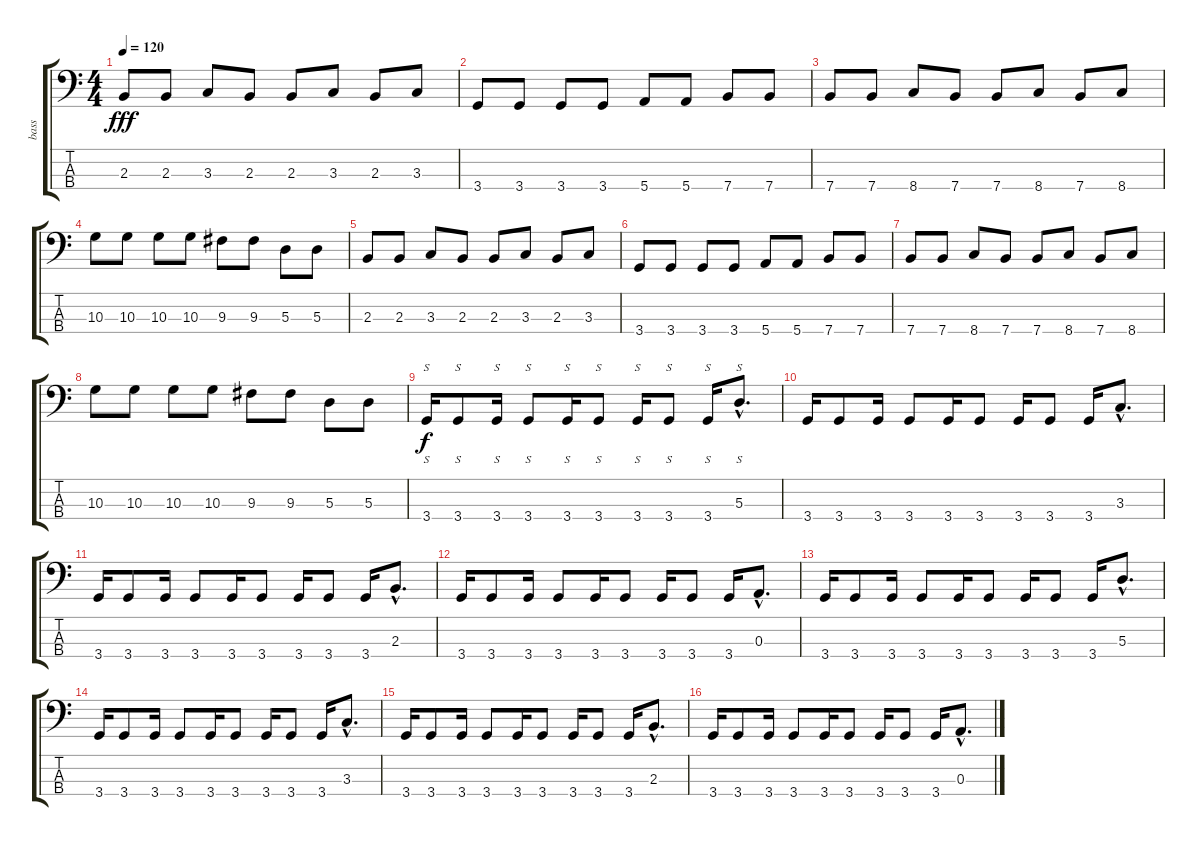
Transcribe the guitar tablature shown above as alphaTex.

\track ("bass" "bass") {instrument electricbassfinger}
\staff {score tabs}
\tuning (G2 D2 A1 E1) {hide}
\ts (4 4)
\tempo 120
\clef f4
\ks c
2.3.8{dy fff} 2.3.8 3.3.8 2.3.8 2.3.8 3.3.8 2.3.8 3.3.8 |
3.4.8 3.4.8 3.4.8 3.4.8 5.4.8 5.4.8 7.4.8 7.4.8 |
7.4.8 7.4.8 8.4.8 7.4.8 7.4.8 8.4.8 7.4.8 8.4.8 |
10.3.8 10.3.8 10.3.8 10.3.8 9.3.8 9.3.8 5.3.8 5.3.8 |
2.3.8 2.3.8 3.3.8 2.3.8 2.3.8 3.3.8 2.3.8 3.3.8 |
3.4.8 3.4.8 3.4.8 3.4.8 5.4.8 5.4.8 7.4.8 7.4.8 |
7.4.8 7.4.8 8.4.8 7.4.8 7.4.8 8.4.8 7.4.8 8.4.8 |
10.3.8 10.3.8 10.3.8 10.3.8 9.3.8 9.3.8 5.3.8 5.3.8 |
3.4.16{s dy f} 3.4.8{s} 3.4.16{s} 3.4.8{s} 3.4.16{s} 3.4.8{s} 3.4.16{s} 3.4.8{s} 3.4.16{s} 5.3{hac}.8{s d} |
3.4.16 3.4.8 3.4.16 3.4.8 3.4.16 3.4.8 3.4.16 3.4.8 3.4.16 3.3{hac}.8{d} |
3.4.16 3.4.8 3.4.16 3.4.8 3.4.16 3.4.8 3.4.16 3.4.8 3.4.16 2.3{hac}.8{d} |
3.4.16 3.4.8 3.4.16 3.4.8 3.4.16 3.4.8 3.4.16 3.4.8 3.4.16 0.3{hac}.8{d} |
3.4.16 3.4.8 3.4.16 3.4.8 3.4.16 3.4.8 3.4.16 3.4.8 3.4.16 5.3{hac}.8{d} |
3.4.16 3.4.8 3.4.16 3.4.8 3.4.16 3.4.8 3.4.16 3.4.8 3.4.16 3.3{hac}.8{d} |
3.4.16 3.4.8 3.4.16 3.4.8 3.4.16 3.4.8 3.4.16 3.4.8 3.4.16 2.3{hac}.8{d} |
3.4.16 3.4.8 3.4.16 3.4.8 3.4.16 3.4.8 3.4.16 3.4.8 3.4.16 0.3{hac}.8{d}
